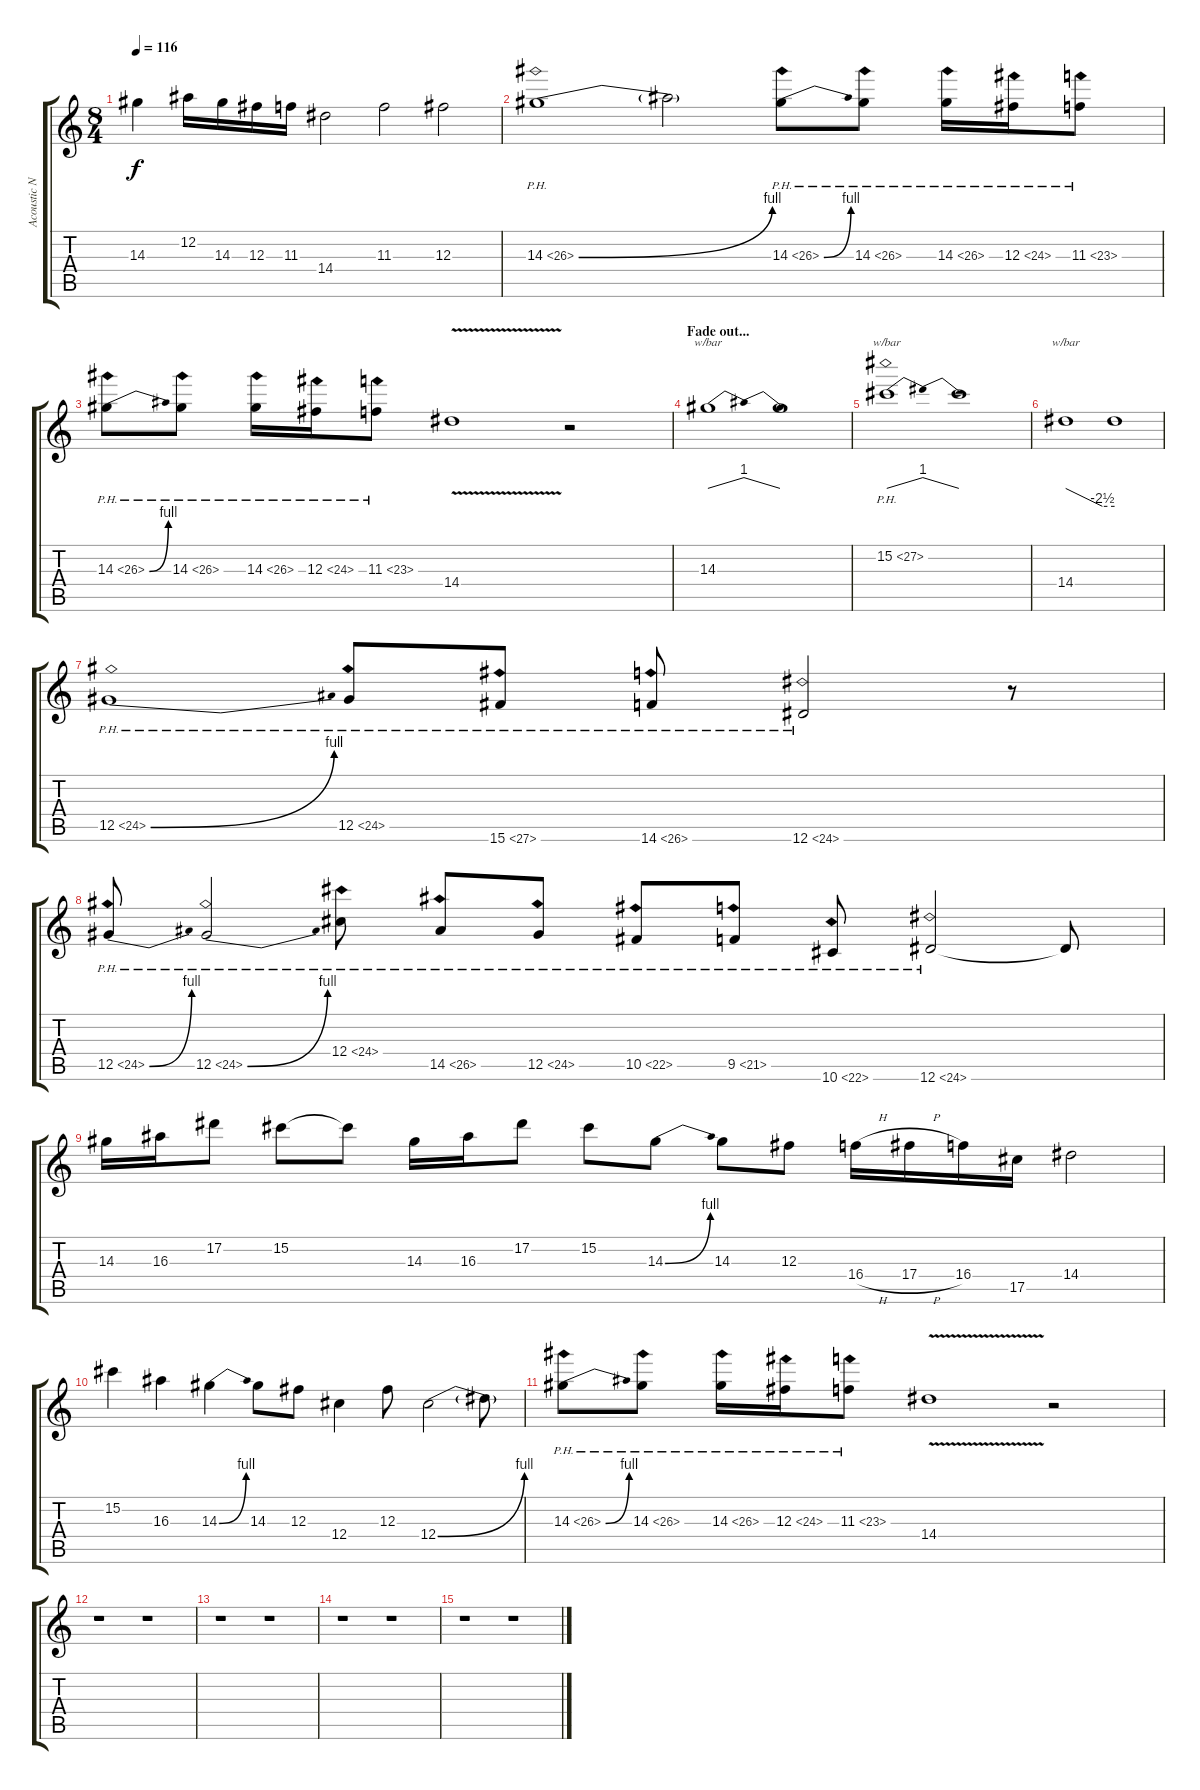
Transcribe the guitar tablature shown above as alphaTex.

\track ("Acoustic Nylon/Guitar Solo" "Acoustic N") {instrument overdrivenguitar}
\staff {score tabs}
\tuning (Eb4 Bb3 Gb3 Db3 Ab2 Eb2) {hide}
\ts (8 4)
\tempo 116
\clef g2
\ks c
14.3{t}.4{dy f} 12.2.16 14.3.16 12.3.16 11.3.16 14.4.2 11.3.2 12.3.2 |
14.3{be (bend 0 0 60 4) ph 12}.1 14.3{t}.2 14.3{be (bend 0 0 60 4) ph 12}.8 14.3{ph 12}.8 14.3{ph 12}.16 12.3{ph 12}.16 11.3{ph 12}.8 |
14.3{be (bend 0 0 60 4) ph 12}.8 14.3{ph 12}.8 14.3{ph 12}.16 12.3{ph 12}.16 11.3{ph 12}.8 14.4{v}.1 r.2 |
\section ("" "Fade out...")
14.3.1{tbe (dip default 0 0 30 4 60 0) volume 12} 14.3{t}.1 |
15.2{ph 12}.1{tbe (dip default 0 0 30 4 60 0) volume 11} 15.2{t}.1 |
\section ("" "")
14.4.1{tbe (custom default 0 0 45 -10 60 -10) volume 10} 14.4{t}.1 |
12.5{be (bend 0 0 60 4) ph 12}.1{volume 9} 12.5{ph 12}.8 15.6{ph 12}.8 14.6{ph 12}.8 12.6{ph 12}.2 r.8 |
12.5{be (bend 0 0 60 4) ph 12}.8{volume 8} 12.5{be (bend 0 0 60 4) ph 12}.2 12.4{ph 12}.8 14.5{ph 12}.8 12.5{ph 12}.8 10.5{ph 12}.8 9.5{ph 12}.8 10.6{ph 12}.8 12.6{ph 12}.2 12.6{t}.8 |
14.3.16{volume 6} 16.3.16 17.2.8 15.2.8 15.2{t}.8 14.3.16 16.3.16 17.2.8 15.2.8 14.3{be (bend 0 0 60 4)}.8 14.3.8 12.3.8 16.4{h}.16 17.4{h}.16 16.4.16 17.5.16 14.4.2 |
15.2.4{volume 5} 16.3.4 14.3{be (bend 0 0 60 4)}.4 14.3.8 12.3.8 12.4.4 12.3.8 12.4{be (bend 0 0 60 4)}.2 12.4{t}.8 |
14.3{be (bend 0 0 60 4) ph 12}.8{volume 4} 14.3{ph 12}.8 14.3{ph 12}.16 12.3{ph 12}.16 11.3{ph 12}.8 14.4{v}.1 r.2 |
r.1{volume 3} r.1 |
r.1{volume 2} r.1 |
r.1{volume 1} r.1 |
r.1{volume 0} r.1
